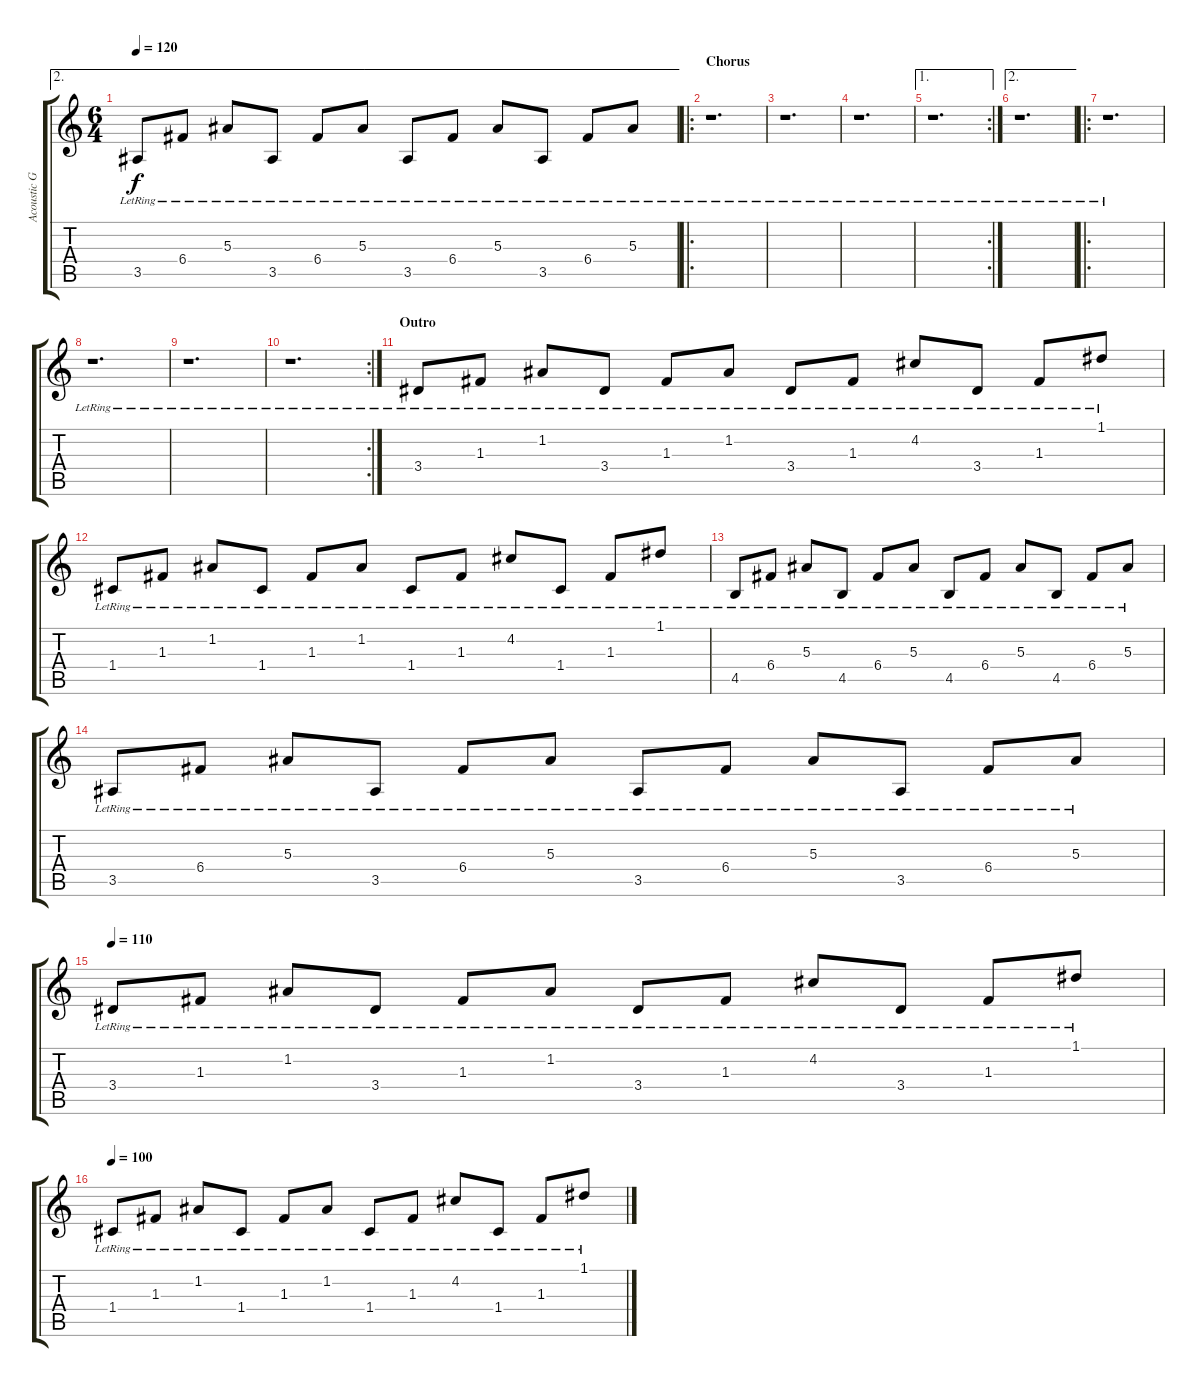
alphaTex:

\track ("Acoustic Guitar 2" "Acoustic G") {instrument acousticguitarnylon}
\staff {score tabs}
\tuning (D4 A3 F3 C3 G2 C2) {hide}
\ae 2
\ts (6 4)
\tempo 120
\clef g2
\ks c
3.5{lr}.8{dy f} 6.4{lr}.8 5.3{lr}.8 3.5{lr}.8 6.4{lr}.8 5.3{lr}.8 3.5{lr}.8 6.4{lr}.8 5.3{lr}.8 3.5{lr}.8 6.4{lr}.8 5.3{lr}.8 |
\ro
\section ("" "Chorus")
r.1{d} |
r.1{d} |
r.1{d} |
\ae 1
\rc 2
r.1{d} |
\ae 2
r.1{d} |
\ro
r.1{d} |
r.1{d} |
r.1{d} |
\rc 2
r.1{d} |
\section ("" "Outro")
3.4{lr}.8 1.3{lr}.8 1.2{lr}.8 3.4{lr}.8 1.3{lr}.8 1.2{lr}.8 3.4{lr}.8 1.3{lr}.8 4.2{lr}.8 3.4{lr}.8 1.3{lr}.8 1.1{lr}.8 |
1.4{lr}.8 1.3{lr}.8 1.2{lr}.8 1.4{lr}.8 1.3{lr}.8 1.2{lr}.8 1.4{lr}.8 1.3{lr}.8 4.2{lr}.8 1.4{lr}.8 1.3{lr}.8 1.1{lr}.8 |
4.5{lr}.8 6.4{lr}.8 5.3{lr}.8 4.5{lr}.8 6.4{lr}.8 5.3{lr}.8 4.5{lr}.8 6.4{lr}.8 5.3{lr}.8 4.5{lr}.8 6.4{lr}.8 5.3{lr}.8 |
3.5{lr}.8 6.4{lr}.8 5.3{lr}.8 3.5{lr}.8 6.4{lr}.8 5.3{lr}.8 3.5{lr}.8 6.4{lr}.8 5.3{lr}.8 3.5{lr}.8 6.4{lr}.8 5.3{lr}.8 |
\tempo 110
3.4{lr}.8 1.3{lr}.8 1.2{lr}.8 3.4{lr}.8 1.3{lr}.8 1.2{lr}.8 3.4{lr}.8 1.3{lr}.8 4.2{lr}.8 3.4{lr}.8 1.3{lr}.8 1.1{lr}.8 |
\tempo 100
1.4{lr}.8 1.3{lr}.8 1.2{lr}.8 1.4{lr}.8 1.3{lr}.8 1.2{lr}.8 1.4{lr}.8 1.3{lr}.8 4.2{lr}.8 1.4{lr}.8 1.3{lr}.8 1.1{lr}.8
